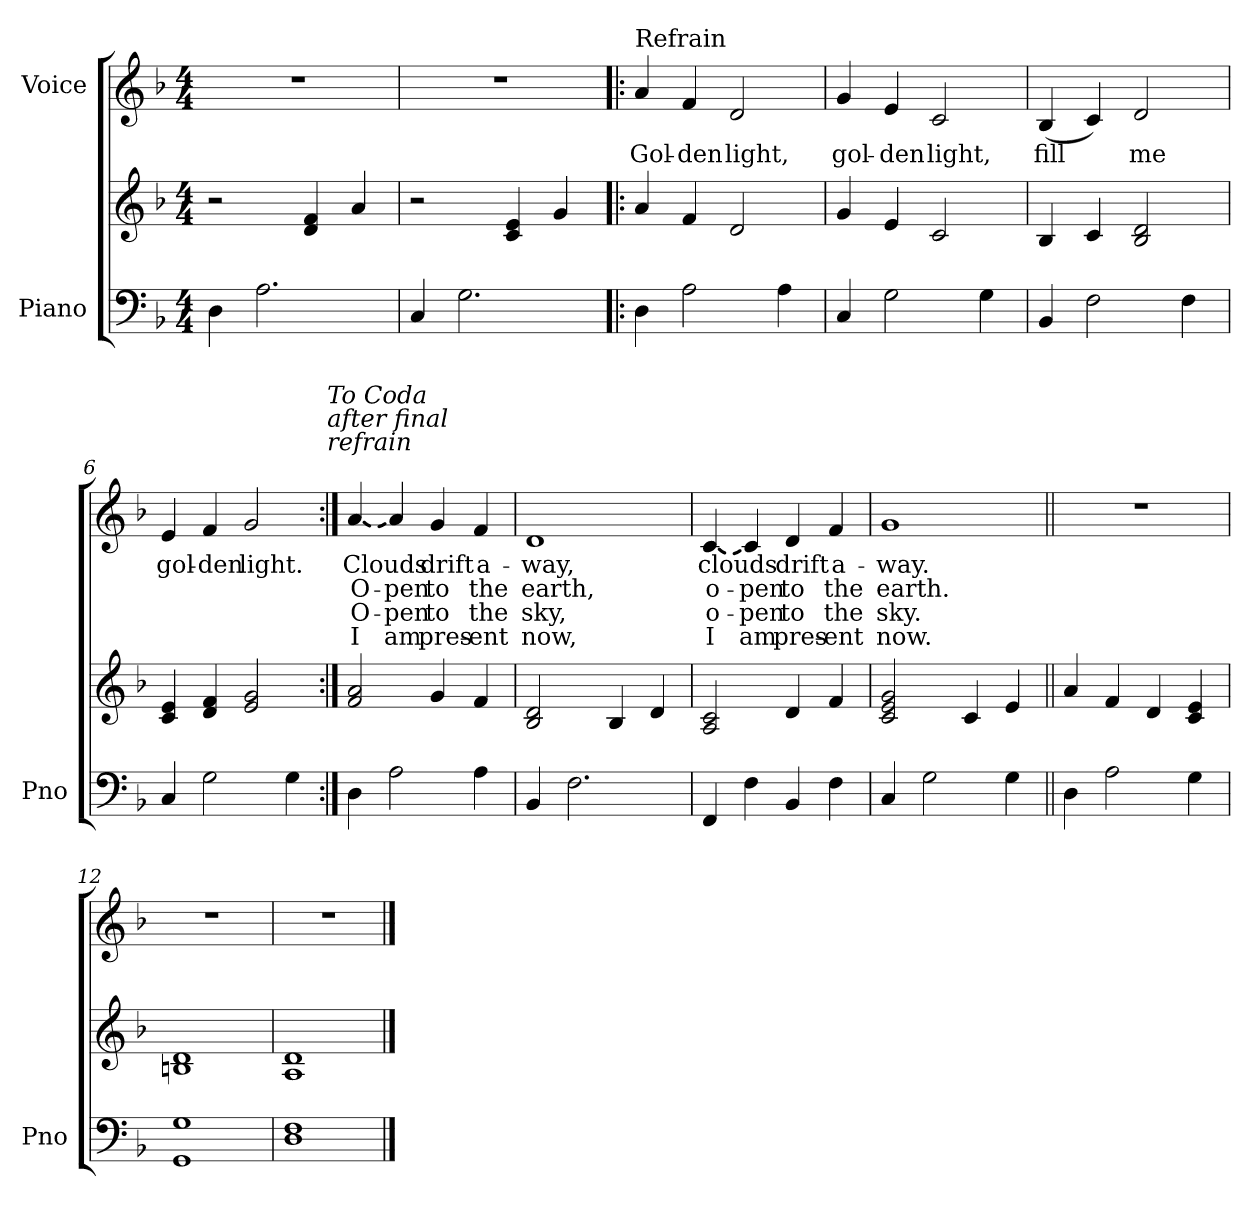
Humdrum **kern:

**kern	**kern	**kern	**text	**text	**text	**text
*part2	*part2	*part1	*part1	*part1	*part1	*part1
*staff3	*staff2	*staff1	*staff1	*staff1	*staff1	*staff1
*I"Piano	*	*I"Voice	*	*	*	*
*I'Pno	*	*	*	*	*	*
*clefF4	*clefG2	*clefG2	*	*	*	*
*k[b-]	*k[b-]	*k[b-]	*	*	*	*
*M4/4	*M4/4	*M4/4	*	*	*	*
*MM96	*MM96	*MM96	*	*	*	*
=1	=1	=1	=1	=1	=1	=1
4D\	2r	1r	.	.	.	.
2.A\	.	.	.	.	.	.
.	4d/ 4f/	.	.	.	.	.
.	4a/	.	.	.	.	.
=2	=2	=2	=2	=2	=2	=2
4C/	2r	1r	.	.	.	.
2.G\	.	.	.	.	.	.
.	4c/ 4e/	.	.	.	.	.
.	4g/	.	.	.	.	.
=3!|:	=3!|:	=3!|:	=3!|:	=3!|:	=3!|:	=3!|:
!	!	!LO:TX:a:t=Refrain	!	!	!	!
4D\	4a/	4a/	Gol-	.	.	.
2A\	4f/	4f/	-den	.	.	.
.	2d/	2d/	light,	.	.	.
4A\	.	.	.	.	.	.
=4	=4	=4	=4	=4	=4	=4
4C/	4g/	4g/	gol-	.	.	.
2G\	4e/	4e/	-den	.	.	.
.	2c/	2c/	light,	.	.	.
4G\	.	.	.	.	.	.
=5	=5	=5	=5	=5	=5	=5
4BB-/	4B-/	(4B-/	fill	.	.	.
2F\	4c/	4c/)	.	.	.	.
.	2B-/ 2d/	2d/	-me	.	.	.
4F\	.	.	.	.	.	.
=6	=6	=6	=6	=6	=6	=6
4C/	4c/ 4e/	4e/	gol-	.	.	.
2G\	4d/ 4f/	4f/	-den	.	.	.
.	2e/ 2g/	2g/	light.	.	.	.
4G\	.	.	.	.	.	.
!	!	!LO:TX:a:t=<i>To Coda\nafter final\nrefrain\n</i>	!	!	!	!
=7:|!	=7:|!	=7:|!	=7:|!	=7:|!	=7:|!	=7:|!
!	!	!LO:T:dash	!	!	!	!
4D\	2f/ 2a/	[4a/	Clouds	O-	O-	I
2A\	.	4a/]	.	-pen	-pen	am
.	4g/	4g/	drift	to	to	pres-
4A\	4f/	4f/	a-	the	the	-ent
=8	=8	=8	=8	=8	=8	=8
4BB-/	2B-/ 2d/	1d	-way,	earth,	sky,	now,
2.F\	.	.	.	.	.	.
.	4B-/	.	.	.	.	.
.	4d/	.	.	.	.	.
=9	=9	=9	=9	=9	=9	=9
!	!	!LO:T:dash	!	!	!	!
4FF/	2A/ 2c/	[4c/	clouds	o-	o-	I
4F\	.	4c/]	.	-pen	-pen	am
4BB-/	4d/	4d/	drift	to	to	pres-
4F\	4f/	4f/	a-	the	the	-ent
=10	=10	=10	=10	=10	=10	=10
4C/	2c/ 2e/ 2g/	1g	-way.	earth.	sky.	now.
2G\	.	.	.	.	.	.
.	4c/	.	.	.	.	.
4G\	4e/	.	.	.	.	.
=11||	=11||	=11||	=11||	=11||	=11||	=11||
4D\	4a/	1r	.	.	.	.
2A\	4f/	.	.	.	.	.
.	4d/	.	.	.	.	.
4G\	4c/ 4e/	.	.	.	.	.
=12	=12	=12	=12	=12	=12	=12
1GG 1G	1Bn 1d	1r	.	.	.	.
=13	=13	=13	=13	=13	=13	=13
1D 1F	1A 1d	1r	.	.	.	.
==	==	==	==	==	==	==
*-	*-	*-	*-	*-	*-	*-
